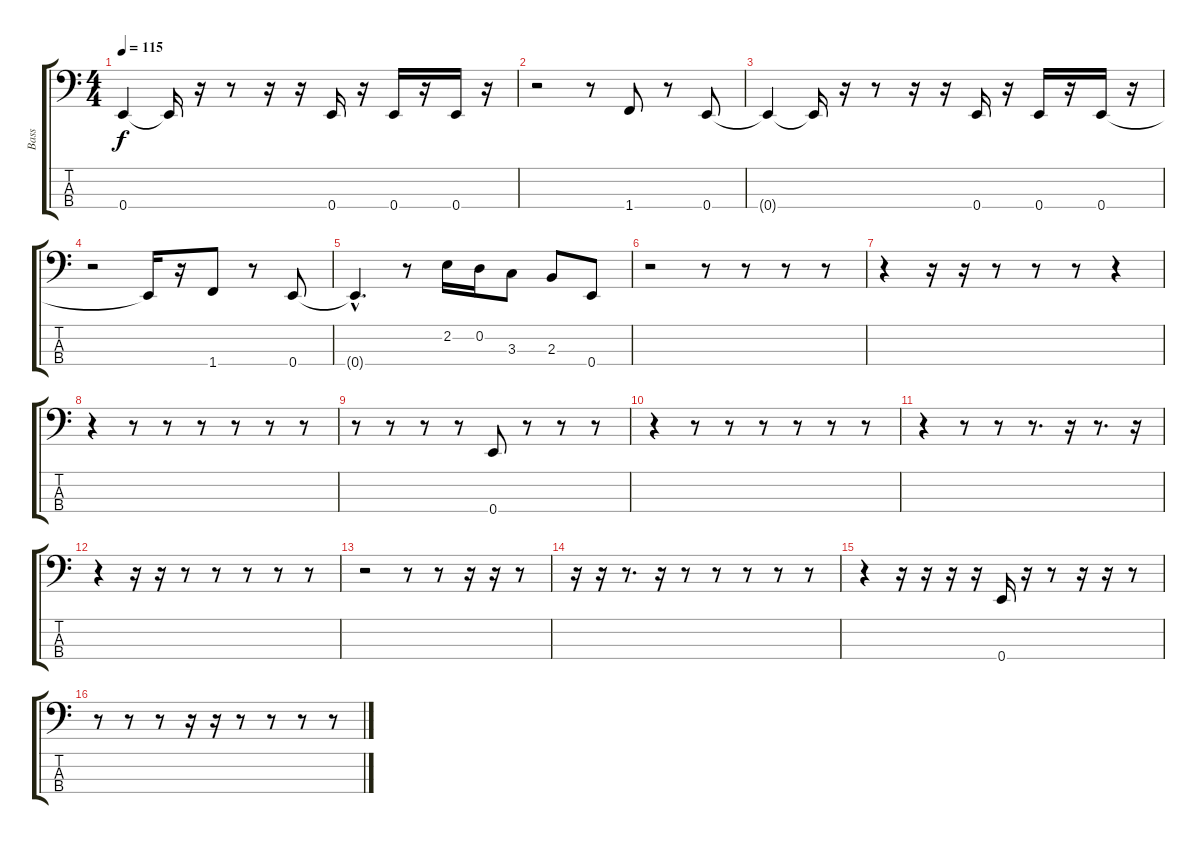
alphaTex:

\track ("Bass" "Bass") {instrument electricbasspick}
\staff {score tabs}
\tuning (G2 D2 A1 E1) {hide}
\ts (4 4)
\tempo 115
\clef f4
\ks c
0.4{t}.4{dy f} 0.4{t}.16 r.16 r.8 r.16 r.16 0.4.16 r.16 0.4.16 r.16 0.4.16 r.16 |
r.2 r.8 1.4.8 r.8 0.4.8 |
0.4{t}.4 0.4{t}.16 r.16 r.8 r.16 r.16 0.4.16 r.16 0.4.16 r.16 0.4.16 r.16 |
r.2 0.4{t}.16 r.16 1.4.8 r.8 0.4.8 |
0.4{hac t}.4{d} r.8 2.2.16 0.2.16 3.3.8 2.3.8 0.4.8 |
r.2 r.8 r.8 r.8 r.8 |
r.4 r.16 r.16 r.8 r.8 r.8 r.4 |
r.4 r.8 r.8 r.8 r.8 r.8 r.8 |
r.8 r.8 r.8 r.8 0.4.8 r.8 r.8 r.8 |
r.4 r.8 r.8 r.8 r.8 r.8 r.8 |
r.4 r.8 r.8 r.8{d} r.16 r.8{d} r.16 |
r.4 r.16 r.16 r.8 r.8 r.8 r.8 r.8 |
r.2 r.8 r.8 r.16 r.16 r.8 |
r.16 r.16 r.8{d} r.16 r.8 r.8 r.8 r.8 r.8 |
r.4 r.16 r.16 r.16 r.16 0.4.16 r.16 r.8 r.16 r.16 r.8 |
r.8 r.8 r.8 r.16 r.16 r.8 r.8 r.8 r.8
